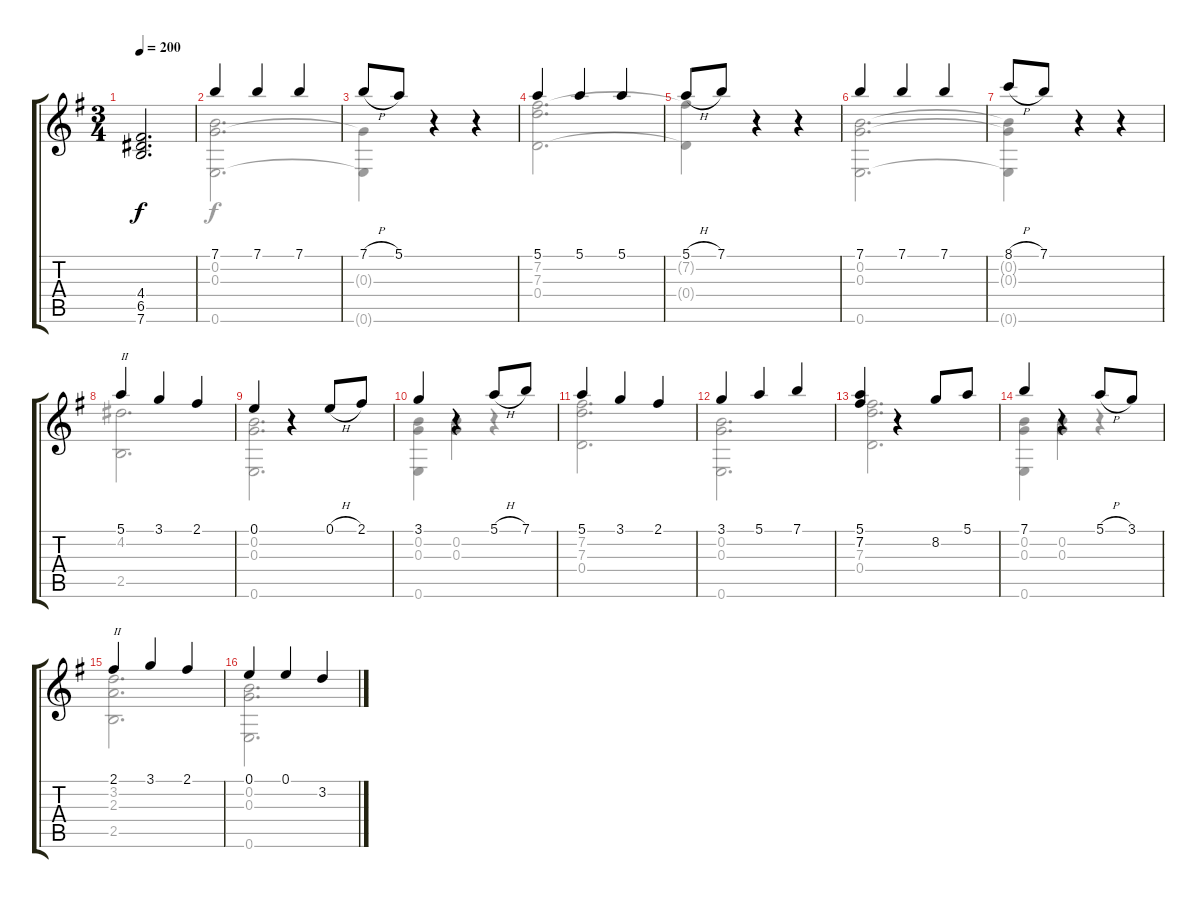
\track "" {instrument acousticguitarnylon}
\staff {score tabs}
\tuning (E4 B3 G3 D3 A2 E2) {hide}
\voice
\ts (3 4)
\tempo 200
\clef g2
\ks g
(4.4 6.5 7.6).2{d dy f} |
7.1.4 7.1.4 7.1.4 |
7.1{h}.8 5.1.8 r.4 r.4 |
5.1.4 5.1.4 5.1.4 |
5.1{h}.8 7.1.8 r.4 r.4 |
7.1.4 7.1.4 7.1.4 |
8.1{h}.8 7.1.8 r.4 r.4 |
5.1.4{txt "II"} 3.1.4 2.1.4 |
0.1.4 r.4 0.1{h}.8 2.1.8 |
3.1.4 r.4 5.1{h}.8 7.1.8 |
5.1.4 3.1.4 2.1.4 |
3.1.4 5.1.4 7.1.4 |
(5.1 7.2).4 r.4 8.2.8 5.1.8 |
7.1.4 r.4 5.1{h}.8 3.1.8 |
2.1.4{txt "II"} 3.1.4 2.1.4 |
0.1.4 0.1.4 3.2.4
\voice
\clef g2
\ottava regular
\simile none
\ks g
|
(0.2 0.3 0.6).2{d} |
(0.3{t} 0.6{t}).4 r.4 r.4 |
(7.2 7.3 0.4).2{d} |
(7.2{t} 0.4{t}).4 r.4 r.4 |
(0.2 0.3 0.6).2{d} |
(0.2{t} 0.3{t} 0.6{t}).4 r.4 r.4 |
(4.2 2.5).2{d} |
(0.2 0.3 0.6).2{d} |
(0.2 0.3 0.6).4 (0.2 0.3).4 r.4 |
(7.2 7.3 0.4).2{d} |
(0.2 0.3 0.6).2{d} |
(7.2 7.3 0.4).2{d} |
(0.2 0.3 0.6).4 (0.2 0.3).4 r.4 |
(3.2 2.3 2.5).2{d} |
(0.2 0.3 0.6).2{d}
